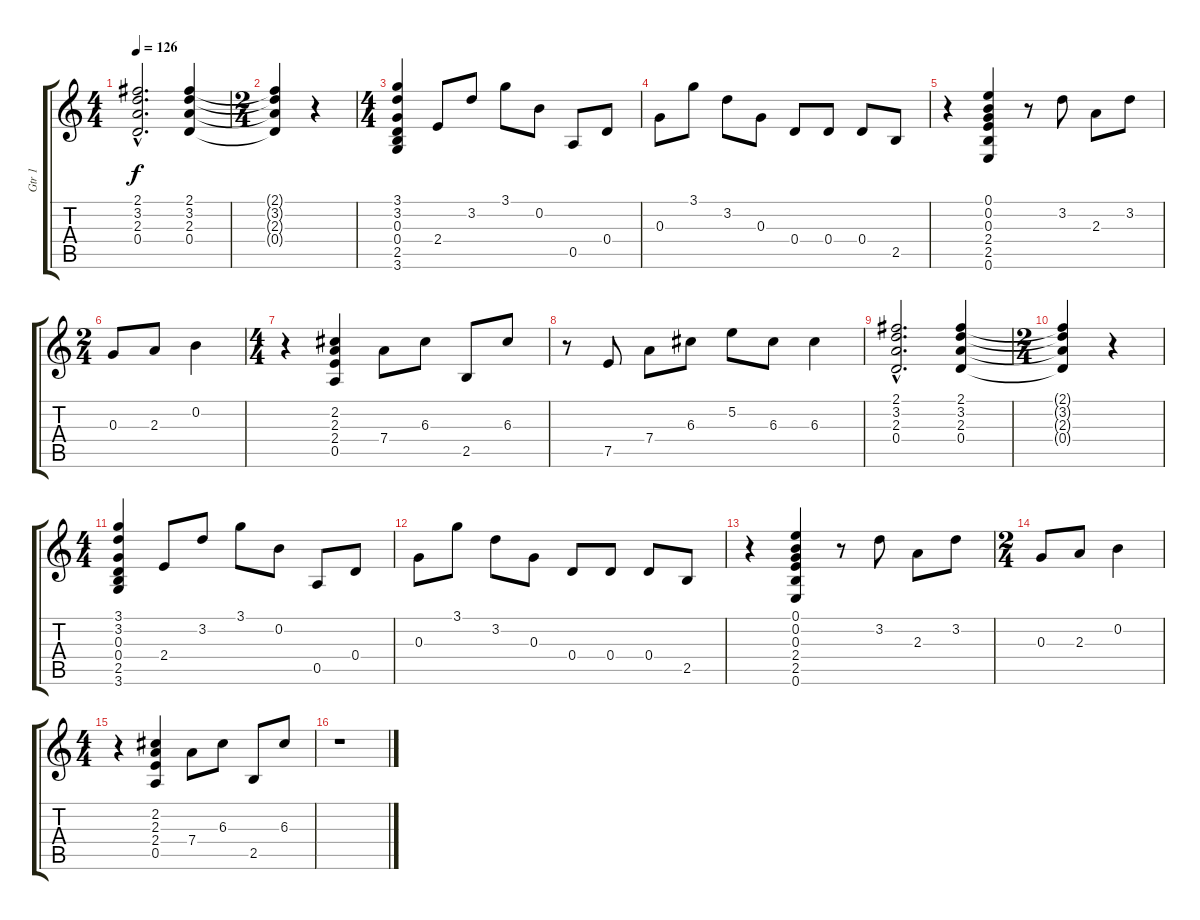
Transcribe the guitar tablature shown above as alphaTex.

\track ("Gtr 1" "Gtr 1") {instrument acousticguitarsteel}
\staff {score tabs}
\tuning (E4 B3 G3 D3 A2 E2) {hide}
\ts (4 4)
\tempo 126
\clef g2
\ks c
(2.1{hac} 3.2{hac} 2.3{hac} 0.4{hac}).2{d dy f instrument acousticguitarsteel} (2.1 3.2 2.3 0.4).4 |
\ts (2 4)
(2.1{t} 3.2{t} 2.3{t} 0.4{t}).4 r.4 |
\ts (4 4)
(3.1 3.2 0.3 0.4 2.5 3.6).4 2.4.8 3.2.8 3.1.8 0.2.8 0.5.8 0.4.8 |
0.3.8 3.1.8 3.2.8 0.3.8 0.4.8 0.4.8 0.4.8 2.5.8 |
r.4 (0.1 0.2 0.3 2.4 2.5 0.6).4 r.8 3.2.8 2.3.8 3.2.8 |
\ts (2 4)
0.3.8 2.3.8 0.2.4 |
\ts (4 4)
r.4 (2.2 2.3 2.4 0.5).4 7.4.8 6.3.8 2.5.8 6.3.8 |
r.8 7.5.8 7.4.8 6.3.8 5.2.8 6.3.8 6.3.4 |
(2.1{hac} 3.2{hac} 2.3{hac} 0.4{hac}).2{d} (2.1 3.2 2.3 0.4).4 |
\ts (2 4)
(2.1{t} 3.2{t} 2.3{t} 0.4{t}).4 r.4 |
\ts (4 4)
(3.1 3.2 0.3 0.4 2.5 3.6).4 2.4.8 3.2.8 3.1.8 0.2.8 0.5.8 0.4.8 |
0.3.8 3.1.8 3.2.8 0.3.8 0.4.8 0.4.8 0.4.8 2.5.8 |
r.4 (0.1 0.2 0.3 2.4 2.5 0.6).4 r.8 3.2.8 2.3.8 3.2.8 |
\ts (2 4)
0.3.8 2.3.8 0.2.4 |
\ts (4 4)
r.4 (2.2 2.3 2.4 0.5).4 7.4.8 6.3.8 2.5.8 6.3.8 |
r.1
